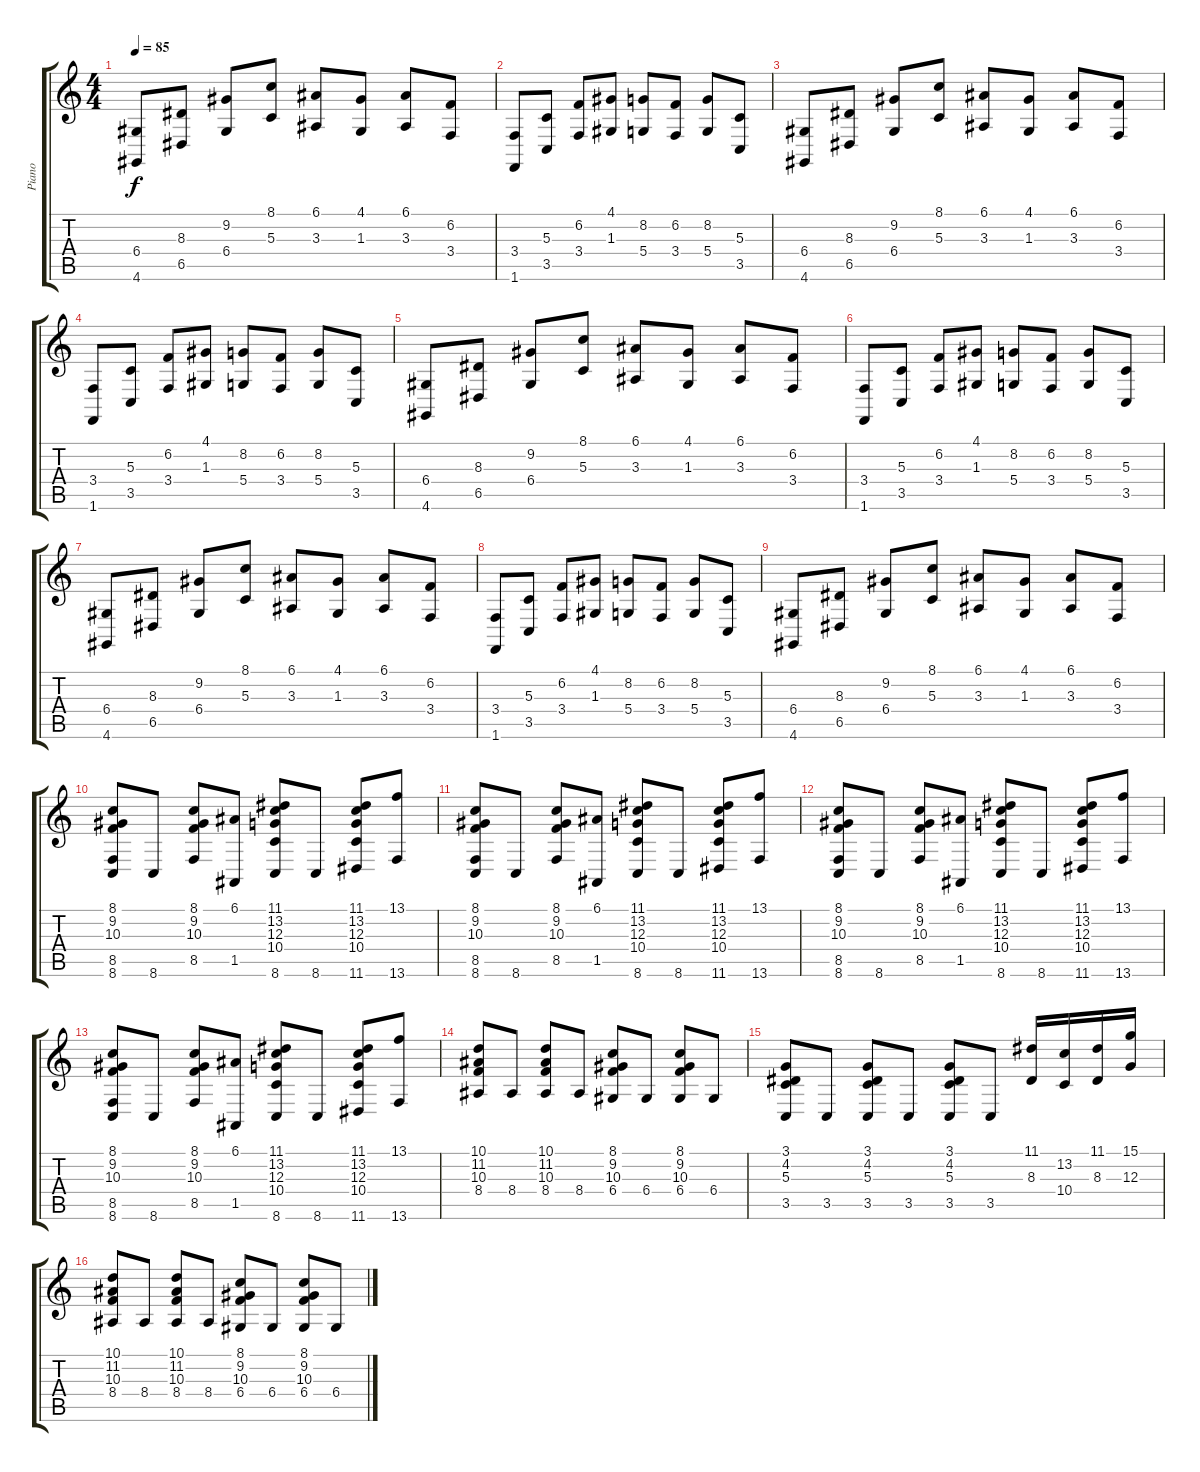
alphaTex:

\track ("Piano" "Piano") {instrument acousticgrandpiano}
\staff {score tabs}
\tuning (E4 B3 G3 D3 A2 E2) {hide}
\ts (4 4)
\tempo 85
\clef g2
\ks c
(6.4 4.6).8{dy f} (8.3 6.5).8 (9.2 6.4).8 (8.1 5.3).8 (6.1 3.3).8 (4.1 1.3).8 (6.1 3.3).8 (6.2 3.4).8 |
(3.4 1.6).8 (5.3 3.5).8 (6.2 3.4).8 (4.1 1.3).8 (8.2 5.4).8 (6.2 3.4).8 (8.2 5.4).8 (5.3 3.5).8 |
(6.4 4.6).8 (8.3 6.5).8 (9.2 6.4).8 (8.1 5.3).8 (6.1 3.3).8 (4.1 1.3).8 (6.1 3.3).8 (6.2 3.4).8 |
(3.4 1.6).8 (5.3 3.5).8 (6.2 3.4).8 (4.1 1.3).8 (8.2 5.4).8 (6.2 3.4).8 (8.2 5.4).8 (5.3 3.5).8 |
(6.4 4.6).8 (8.3 6.5).8 (9.2 6.4).8 (8.1 5.3).8 (6.1 3.3).8 (4.1 1.3).8 (6.1 3.3).8 (6.2 3.4).8 |
(3.4 1.6).8 (5.3 3.5).8 (6.2 3.4).8 (4.1 1.3).8 (8.2 5.4).8 (6.2 3.4).8 (8.2 5.4).8 (5.3 3.5).8 |
(6.4 4.6).8 (8.3 6.5).8 (9.2 6.4).8 (8.1 5.3).8 (6.1 3.3).8 (4.1 1.3).8 (6.1 3.3).8 (6.2 3.4).8 |
(3.4 1.6).8 (5.3 3.5).8 (6.2 3.4).8 (4.1 1.3).8 (8.2 5.4).8 (6.2 3.4).8 (8.2 5.4).8 (5.3 3.5).8 |
(6.4 4.6).8 (8.3 6.5).8 (9.2 6.4).8 (8.1 5.3).8 (6.1 3.3).8 (4.1 1.3).8 (6.1 3.3).8 (6.2 3.4).8 |
(8.1 9.2 10.3 8.5 8.6).8 8.6.8 (8.1 9.2 10.3 8.5).8 (6.1 1.5).8 (11.1 13.2 12.3 10.4 8.6).8 8.6.8 (11.1 13.2 12.3 10.4 11.6).8 (13.1 13.6).8 |
(8.1 9.2 10.3 8.5 8.6).8 8.6.8 (8.1 9.2 10.3 8.5).8 (6.1 1.5).8 (11.1 13.2 12.3 10.4 8.6).8 8.6.8 (11.1 13.2 12.3 10.4 11.6).8 (13.1 13.6).8 |
(8.1 9.2 10.3 8.5 8.6).8 8.6.8 (8.1 9.2 10.3 8.5).8 (6.1 1.5).8 (11.1 13.2 12.3 10.4 8.6).8 8.6.8 (11.1 13.2 12.3 10.4 11.6).8 (13.1 13.6).8 |
(8.1 9.2 10.3 8.5 8.6).8 8.6.8 (8.1 9.2 10.3 8.5).8 (6.1 1.5).8 (11.1 13.2 12.3 10.4 8.6).8 8.6.8 (11.1 13.2 12.3 10.4 11.6).8 (13.1 13.6).8 |
(10.1 11.2 10.3 8.4).8 8.4.8 (10.1 11.2 10.3 8.4).8 8.4.8 (8.1 9.2 10.3 6.4).8 6.4.8 (8.1 9.2 10.3 6.4).8 6.4.8 |
(3.1 4.2 5.3 3.5).8 3.5.8 (3.1 4.2 5.3 3.5).8 3.5.8 (3.1 4.2 5.3 3.5).8 3.5.8 (11.1 8.3).16 (13.2 10.4).16 (11.1 8.3).16 (15.1 12.3).16 |
(10.1 11.2 10.3 8.4).8 8.4.8 (10.1 11.2 10.3 8.4).8 8.4.8 (8.1 9.2 10.3 6.4).8 6.4.8 (8.1 9.2 10.3 6.4).8 6.4.8
